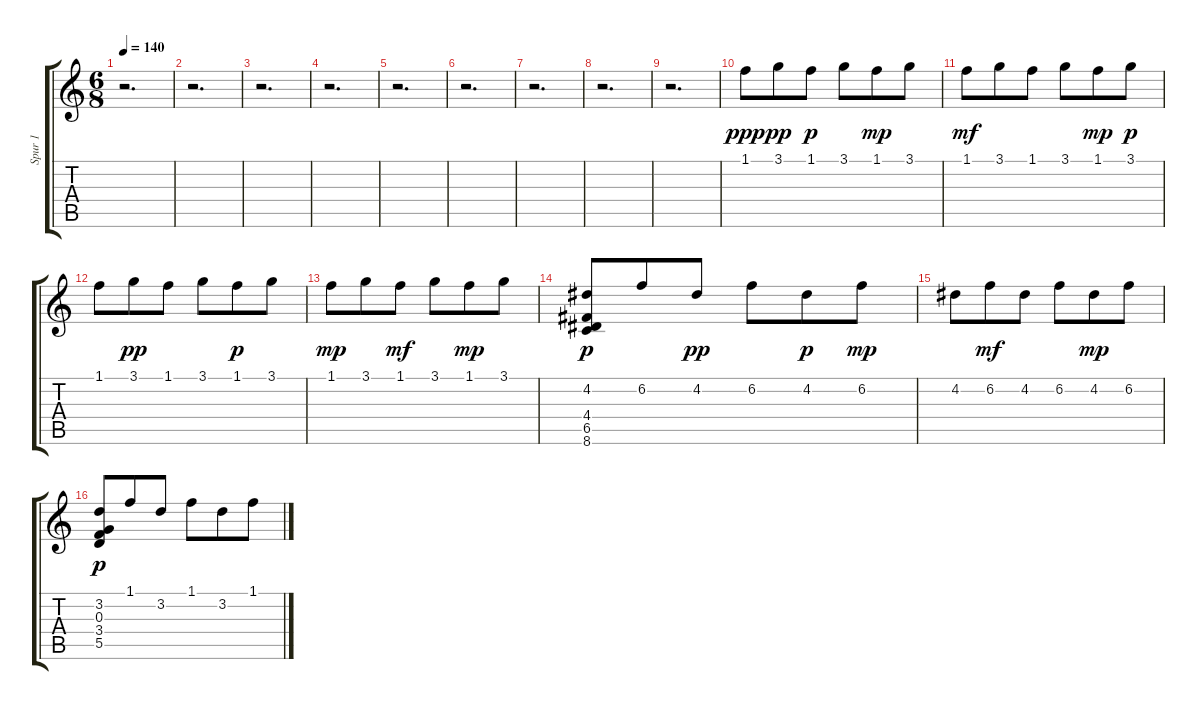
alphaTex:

\track ("Spur 1" "Spur 1") {instrument electricguitarclean}
\staff {score tabs}
\tuning (E4 B3 G3 D3 A2 E2) {hide}
\ts (6 8)
\tempo 140
\clef g2
\ks c
r.2{d dy f} |
r.2{d} |
r.2{d} |
r.2{d} |
r.2{d} |
r.2{d} |
r.2{d} |
r.2{d} |
r.2{d} |
1.1.8{dy ppp} 3.1.8{dy pp} 1.1.8{dy p} 3.1.8 1.1.8{dy mp} 3.1.8 |
1.1.8{dy mf} 3.1.8 1.1.8 3.1.8 1.1.8{dy mp} 3.1.8{dy p} |
1.1.8 3.1.8{dy pp} 1.1.8 3.1.8 1.1.8{dy p} 3.1.8 |
1.1.8{dy mp} 3.1.8 1.1.8{dy mf} 3.1.8 1.1.8{dy mp} 3.1.8 |
(4.2 4.4 6.5 8.6).8{dy p} 6.2.8 4.2.8{dy pp} 6.2.8 4.2.8{dy p} 6.2.8{dy mp} |
4.2.8 6.2.8{dy mf} 4.2.8 6.2.8 4.2.8{dy mp} 6.2.8 |
(3.2 0.3 3.4 5.5).8{dy p} 1.1.8 3.2.8 1.1.8 3.2.8 1.1.8
